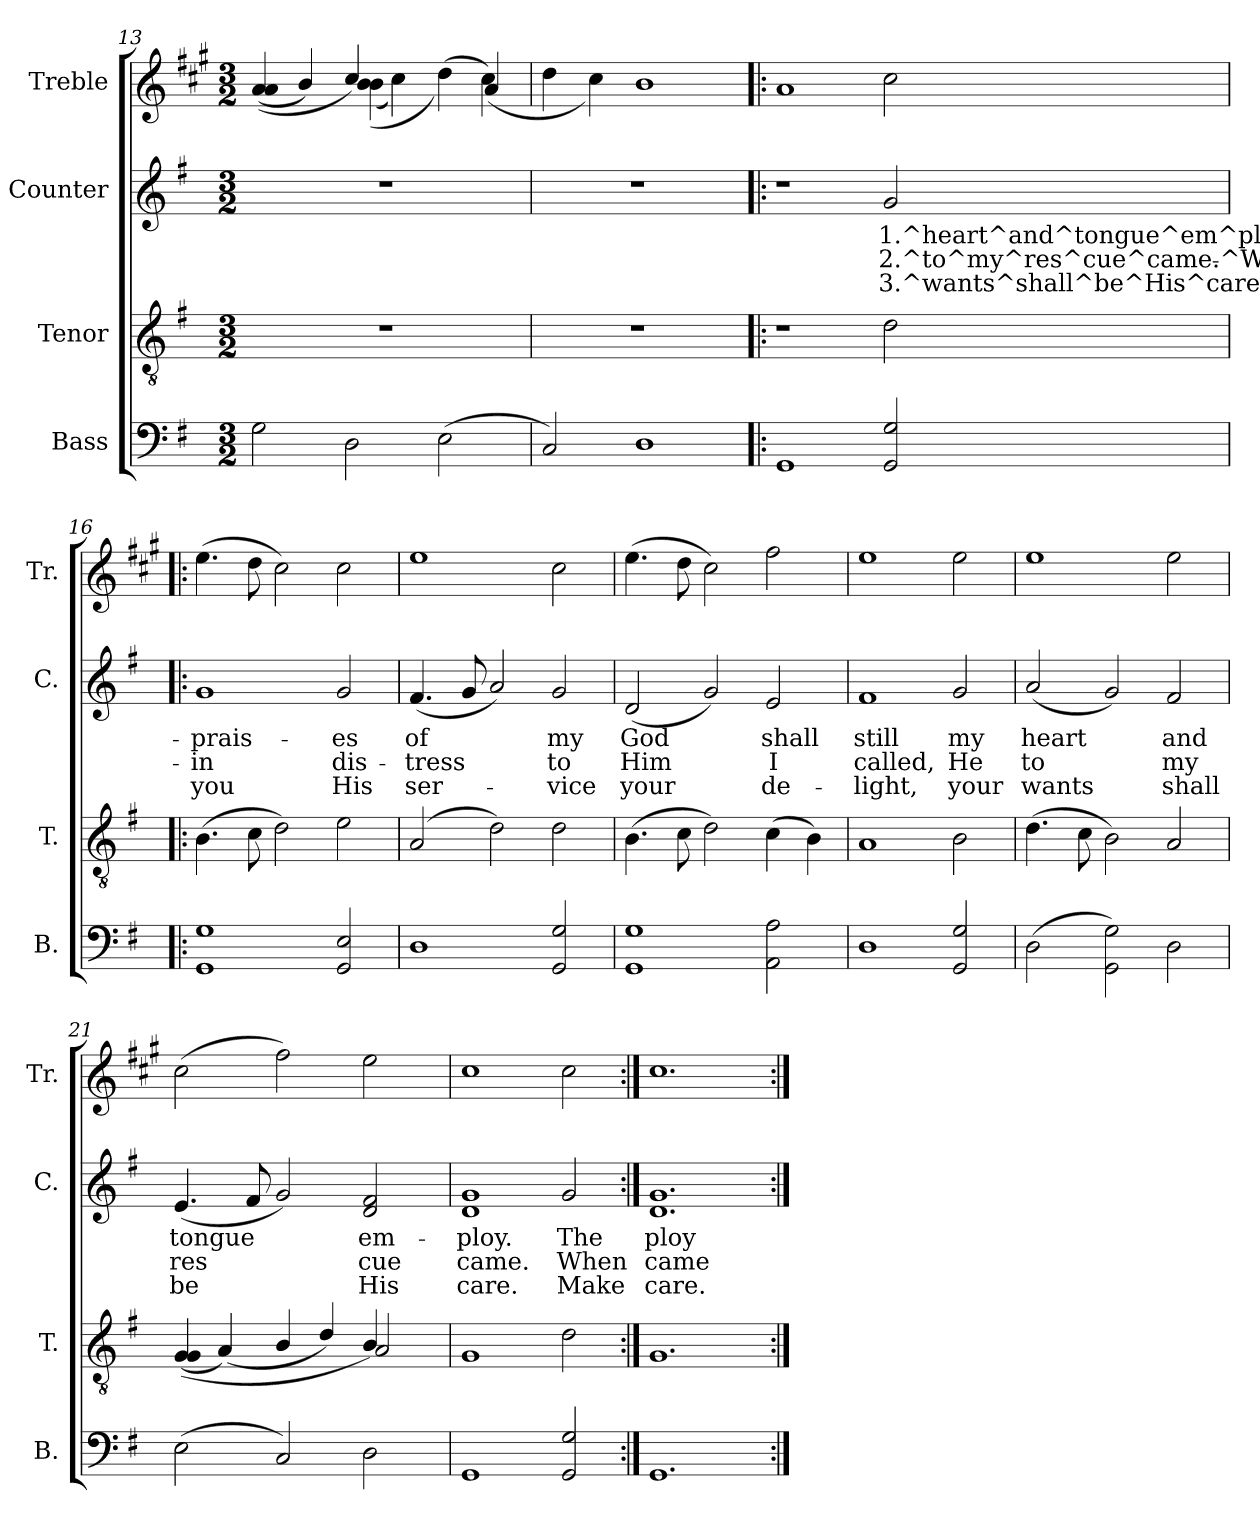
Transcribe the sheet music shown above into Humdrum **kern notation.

**kern	**text	**kern	**kern	**text	**text	**text	**kern
*part4	*part4	*part3	*part2	*part2	*part2	*part2	*part1
*staff4	*staff4	*staff3	*staff2	*staff2	*staff2	*staff2	*staff1
*I"Bass	*	*I"Tenor	*I"Counter	*	*	*	*I"Treble
*I'B.	*	*I'T.	*I'C.	*	*	*	*I'Tr.
!!LO:PB:g=z
*clefF4	*	*clefGv2	*clefG2	*	*	*	*clefG2
*	*	*	*	*	*	*	*ITrd1c2
*k[f#]	*	*k[f#]	*k[f#]	*	*	*	*k[f#]
*G:	*	*G:	*G:	*	*	*	*G:
*M3/2	*	*M3/2	*M3/2	*	*	*	*M3/2
=13	=13	=13	=13	=13	=13	=13	=13
!	!LO:LY:b:rj	!	!	!	!	!	!
*	*	*	*	*	*	*	*^
2G\	.	1.r	1.r	.	.	.	(<(>4g/ 4g/	2ryy
.	.	.	.	.	.	.	4a>/)	.
!	!LO:LY:b:rj	!	!	!	!	!	!	!
2D\	.	.	.	.	.	.	4b/)	(>(<4a\ 4a\
.	.	.	.	.	.	.	2ryy	4b<\)
!	!LO:LY:b:rj	!	!	!	!	!	!	!
(>2E\	.	.	.	.	.	.	.	(<4cc\)
.	.	.	.	.	.	.	4g/	(>4b\)
=14	=14	=14	=14	=14	=14	=14	=14	=14
!	!LO:LY:b:rj	!	!	!	!	!	!	!
*	*	*	*	*	*	*	*v	*v
2C/)	.	1.r	1.r	.	.	.	4cc\
.	.	.	.	.	.	.	4b\)
!	!LO:LY:b:rj	!	!	!	!	!	!
1D	.	.	.	.	.	.	1a
=15!|:	=15!|:	=15!|:	=15!|:	=15!|:	=15!|:	=15!|:	=15!|:
!	!LO:LY:b:rj	!	!	!	!	!	!
1GG	.	1r	1r	.	.	.	1g>
!	!LO:LY:b:rj	!	!	!LO:LY:b:rj	!LO:LY:b:rj	!LO:LY:b:rj	!
2G/ 2GG/	.	2d\	2g/	1.^heart^and^tongue^em^ploy.^The-	-2.^to^my^res^cue^came.^When-	-3.^wants^shall^be^His^care.^Make	2b\
=16!|:	=16!|:	=16!|:	=16!|:	=16!|:	=16!|:	=16!|:	=16!|:
!	!LO:LY:b:rj	!	!	!LO:LY:b:rj	!LO:LY:b:rj	!LO:LY:b:rj	!
1G 1GG	.	(>4.B\	1g	prais-	-in	you	(>4.dd\
.	.	8c\	.	.	.	.	8cc\
.	.	2d\)	.	.	.	.	2b\)
!	!LO:LY:b:rj	!	!	!LO:LY:b:rj	!LO:LY:b:rj	!LO:LY:b:rj	!
2GG/ 2E/	.	2e\	2g/	es	dis-	-His	2b\
=17	=17	=17	=17	=17	=17	=17	=17
!	!LO:LY:b:rj	!	!	!LO:LY:b:rj	!LO:LY:b:rj	!LO:LY:b:rj	!
1D	.	(>2A/	(<4.f#/	of	tress	ser-	1dd
!	!	!	!	!LO:LY:b:rj	!LO:LY:b:rj	!LO:LY:b:rj	!
.	.	.	8g/	--	-	.	.
!	!	!	!	!LO:LY:b:rj	!LO:LY:b:rj	!LO:LY:b:rj	!
.	.	2d\)	2a/)	-	-	.	.
!	!LO:LY:b:rj	!	!	!LO:LY:b:rj	!LO:LY:b:rj	!LO:LY:b:rj	!
2GG/ 2G/	.	2d\	2g/	my	to	vice	2b\
=18	=18	=18	=18	=18	=18	=18	=18
!	!LO:LY:b:rj	!	!	!LO:LY:b:rj	!LO:LY:b:rj	!LO:LY:b:rj	!
1GG 1G	.	(>4.B\	(<2d/	God	Him	your	(>4.dd\
.	.	8c\	.	.	.	.	8cc\
!	!	!	!	!LO:LY:b:rj	!LO:LY:b:rj	!LO:LY:b:rj	!
.	.	2d\)	2g/)	.	.	.	2b\)
!	!LO:LY:b:rj	!	!	!LO:LY:b:rj	!LO:LY:b:rj	!LO:LY:b:rj	!
2AA\ 2A\	.	(>4c\	2e/	shall	I	de-	2ee\
.	.	4B\)	.	.	.	.	.
=19	=19	=19	=19	=19	=19	=19	=19
!	!LO:LY:b:rj	!	!	!LO:LY:b:rj	!LO:LY:b:rj	!LO:LY:b:rj	!
1D	.	1A	1f#	-still	called,	light,	1dd
!	!LO:LY:b:rj	!	!	!LO:LY:b:rj	!LO:LY:b:rj	!LO:LY:b:rj	!
2G/ 2GG/	.	2B\	2g/	my	He	your	2dd\
=20	=20	=20	=20	=20	=20	=20	=20
!	!LO:LY:b:rj	!	!	!LO:LY:b:rj	!LO:LY:b:rj	!LO:LY:b:rj	!
(>2D\	.	(>4.d\	(<2a/	heart	to	wants	1dd
.	.	8c\	.	.	.	.	.
!	!LO:LY:b:rj	!	!	!LO:LY:b:rj	!LO:LY:b:rj	!LO:LY:b:rj	!
2GG\ 2G\)	.	2B\)	2g/)	.	.	.	.
!	!LO:LY:b:rj	!	!	!LO:LY:b:rj	!LO:LY:b:rj	!LO:LY:b:rj	!
2D\	.	2A/	2f#/	and	my	shall	2dd\
=21	=21	=21	=21	=21	=21	=21	=21
!	!LO:LY:b:rj	!	!	!LO:LY:b:rj	!LO:LY:b:rj	!LO:LY:b:rj	!
*	*	*^	*	*	*	*	*
(>2E\	.	(<(>4G/ 4G/	1ryy	(<4.e/	tongue	res-	-be	(>2b\
.	.	(>4A>/)	.	.	.	.	.	.
!	!	!	!	!	!LO:LY:b:rj	!LO:LY:b:rj	!LO:LY:b:rj	!
.	.	.	.	8f#/	.	-	-	.
!	!LO:LY:b:rj	!	!	!	!LO:LY:b:rj	!LO:LY:b:rj	!LO:LY:b:rj	!
2C/)	.	4B/	.	2g/)	.	-	-	2ee\)
.	.	4d/)	.	.	.	.	.	.
!	!LO:LY:b:rj	!	!	!	!LO:LY:b:rj	!LO:LY:b:rj	!LO:LY:b:rj	!
2D\	.	4B/)	2A/	2f#/ 2d/	em-	-cue	His	2dd\
.	.	4ryy	.	.	.	.	.	.
*	*	*v	*v	*	*	*	*	*
=22	=22	=22	=22	=22	=22	=22	=22
!	!LO:LY:b:rj	!	!	!LO:LY:b:rj	!LO:LY:b:rj	!LO:LY:b:rj	!
1GG	.	1G	1d 1g	ploy.	came.	care.	1b
!	!LO:LY:b:rj	!	!	!LO:LY:b:rj	!LO:LY:b:rj	!LO:LY:b:rj	!
2G/ 2GG/	.	2d\	2g/	The	When	Make	2b\
=23:|!	=23:|!	=23:|!	=23:|!	=23:|!	=23:|!	=23:|!	=23:|!
!	!LO:LY:b:rj	!	!	!LO:LY:b:rj	!LO:LY:b:rj	!LO:LY:b:rj	!
1.GG	.	1.G	1.d 1.g	ploy	came	care.	1.b
=:|!	=:|!	=:|!	=:|!	=:|!	=:|!	=:|!	=:|!
*-	*-	*-	*-	*-	*-	*-	*-
